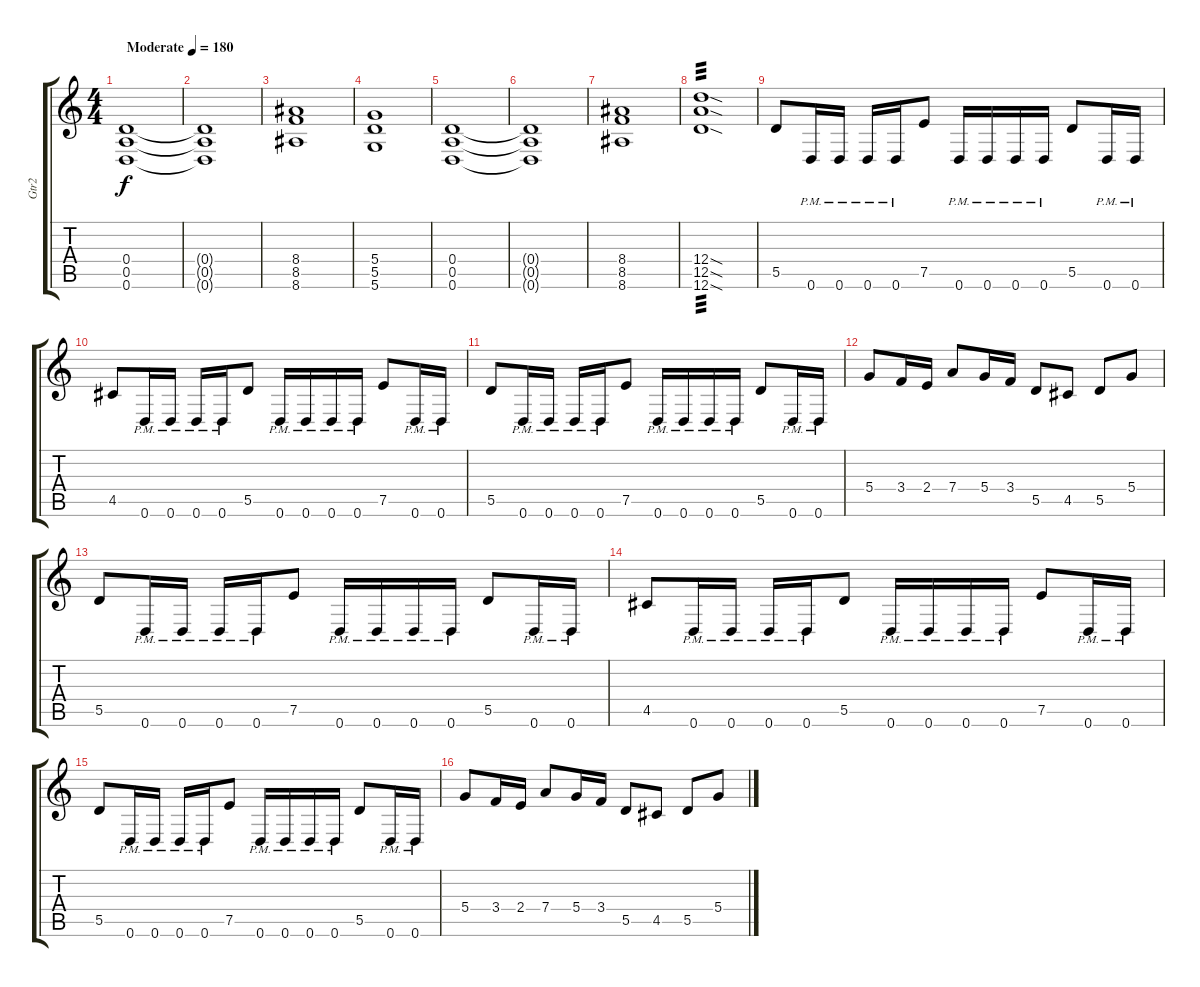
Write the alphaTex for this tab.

\track ("Gtr2" "Gtr2") {instrument distortionguitar}
\staff {score tabs}
\tuning (E4 B3 G3 D3 A2 D2) {hide}
\ts (4 4)
\tempo (180 "Moderate")
\clef g2
\ks c
(0.4 0.5 0.6).1{dy f instrument distortionguitar} |
(0.4{t} 0.5{t} 0.6{t}).1 |
(8.4 8.5 8.6).1 |
(5.4 5.5 5.6).1 |
(0.4 0.5 0.6).1 |
(0.4{t} 0.5{t} 0.6{t}).1 |
(8.4 8.5 8.6).1 |
(12.4{sod} 12.5{sod} 12.6{sod}).1{tp 3} |
5.5.8 0.6{pm}.16 0.6{pm}.16 0.6{pm}.16 0.6{pm}.16 7.5.8 0.6{pm}.16 0.6{pm}.16 0.6{pm}.16 0.6{pm}.16 5.5.8 0.6{pm}.16 0.6{pm}.16 |
4.5.8 0.6{pm}.16 0.6{pm}.16 0.6{pm}.16 0.6{pm}.16 5.5.8 0.6{pm}.16 0.6{pm}.16 0.6{pm}.16 0.6{pm}.16 7.5.8 0.6{pm}.16 0.6{pm}.16 |
5.5.8 0.6{pm}.16 0.6{pm}.16 0.6{pm}.16 0.6{pm}.16 7.5.8 0.6{pm}.16 0.6{pm}.16 0.6{pm}.16 0.6{pm}.16 5.5.8 0.6{pm}.16 0.6{pm}.16 |
5.4.8 3.4.16 2.4.16 7.4.8 5.4.16 3.4.16 5.5.8 4.5.8 5.5.8 5.4.8 |
5.5.8 0.6{pm}.16 0.6{pm}.16 0.6{pm}.16 0.6{pm}.16 7.5.8 0.6{pm}.16 0.6{pm}.16 0.6{pm}.16 0.6{pm}.16 5.5.8 0.6{pm}.16 0.6{pm}.16 |
4.5.8 0.6{pm}.16 0.6{pm}.16 0.6{pm}.16 0.6{pm}.16 5.5.8 0.6{pm}.16 0.6{pm}.16 0.6{pm}.16 0.6{pm}.16 7.5.8 0.6{pm}.16 0.6{pm}.16 |
5.5.8 0.6{pm}.16 0.6{pm}.16 0.6{pm}.16 0.6{pm}.16 7.5.8 0.6{pm}.16 0.6{pm}.16 0.6{pm}.16 0.6{pm}.16 5.5.8 0.6{pm}.16 0.6{pm}.16 |
5.4.8 3.4.16 2.4.16 7.4.8 5.4.16 3.4.16 5.5.8 4.5.8 5.5.8 5.4.8
